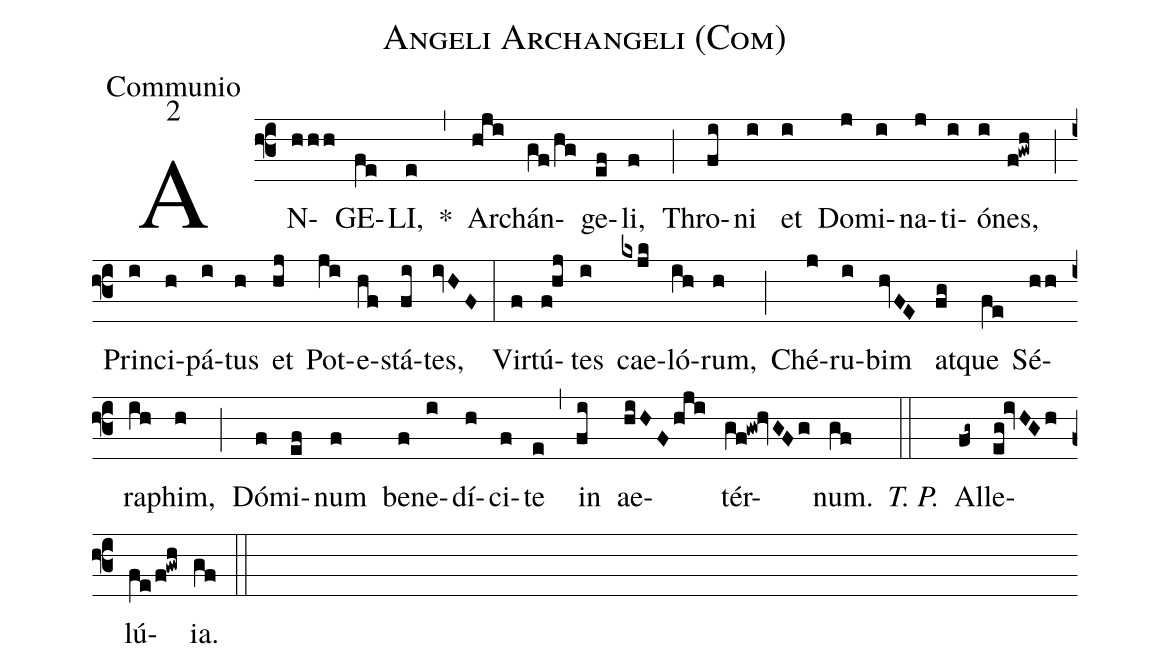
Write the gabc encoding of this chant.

name:Angeli Archangeli (Com);
office-part:Communio;
mode:2;
%%
(f3) AN(hhh)GE(fe)LI,(e) *(,) Arch(hji)án(gf/hg)ge(ef)li,(f) (;) Thro(fi)ni(i) et(i) Do(j)mi(i)na(j)ti(i)ó(i)nes,(f!gwh) (;) Prin(i)ci(h)pá(i)tus(h) et(hj) Pot(ji)e(hf)stá(fi)tes,(ivHF) (:) Vir(f)tú(f!hj)tes(i) cae(kxjk)ló(ih)rum,(h) (;) Ché(j)ru(i)bim(hvFE) at(fg)que(fe) Sé(hh)ra(ih)phim,(h) (;) Dó(f)mi(ef)num(f) be(f)ne(i)dí(h)ci(f)te(e) (,) in(fi) ae(hiHFhji)tér(gf!gw!hvGFg)num.(gf) <i>T. P.</i>(::) Al(fg~)le(eg!ivHGh)lú(fe/f!gwh)ia.(gf) (::)
